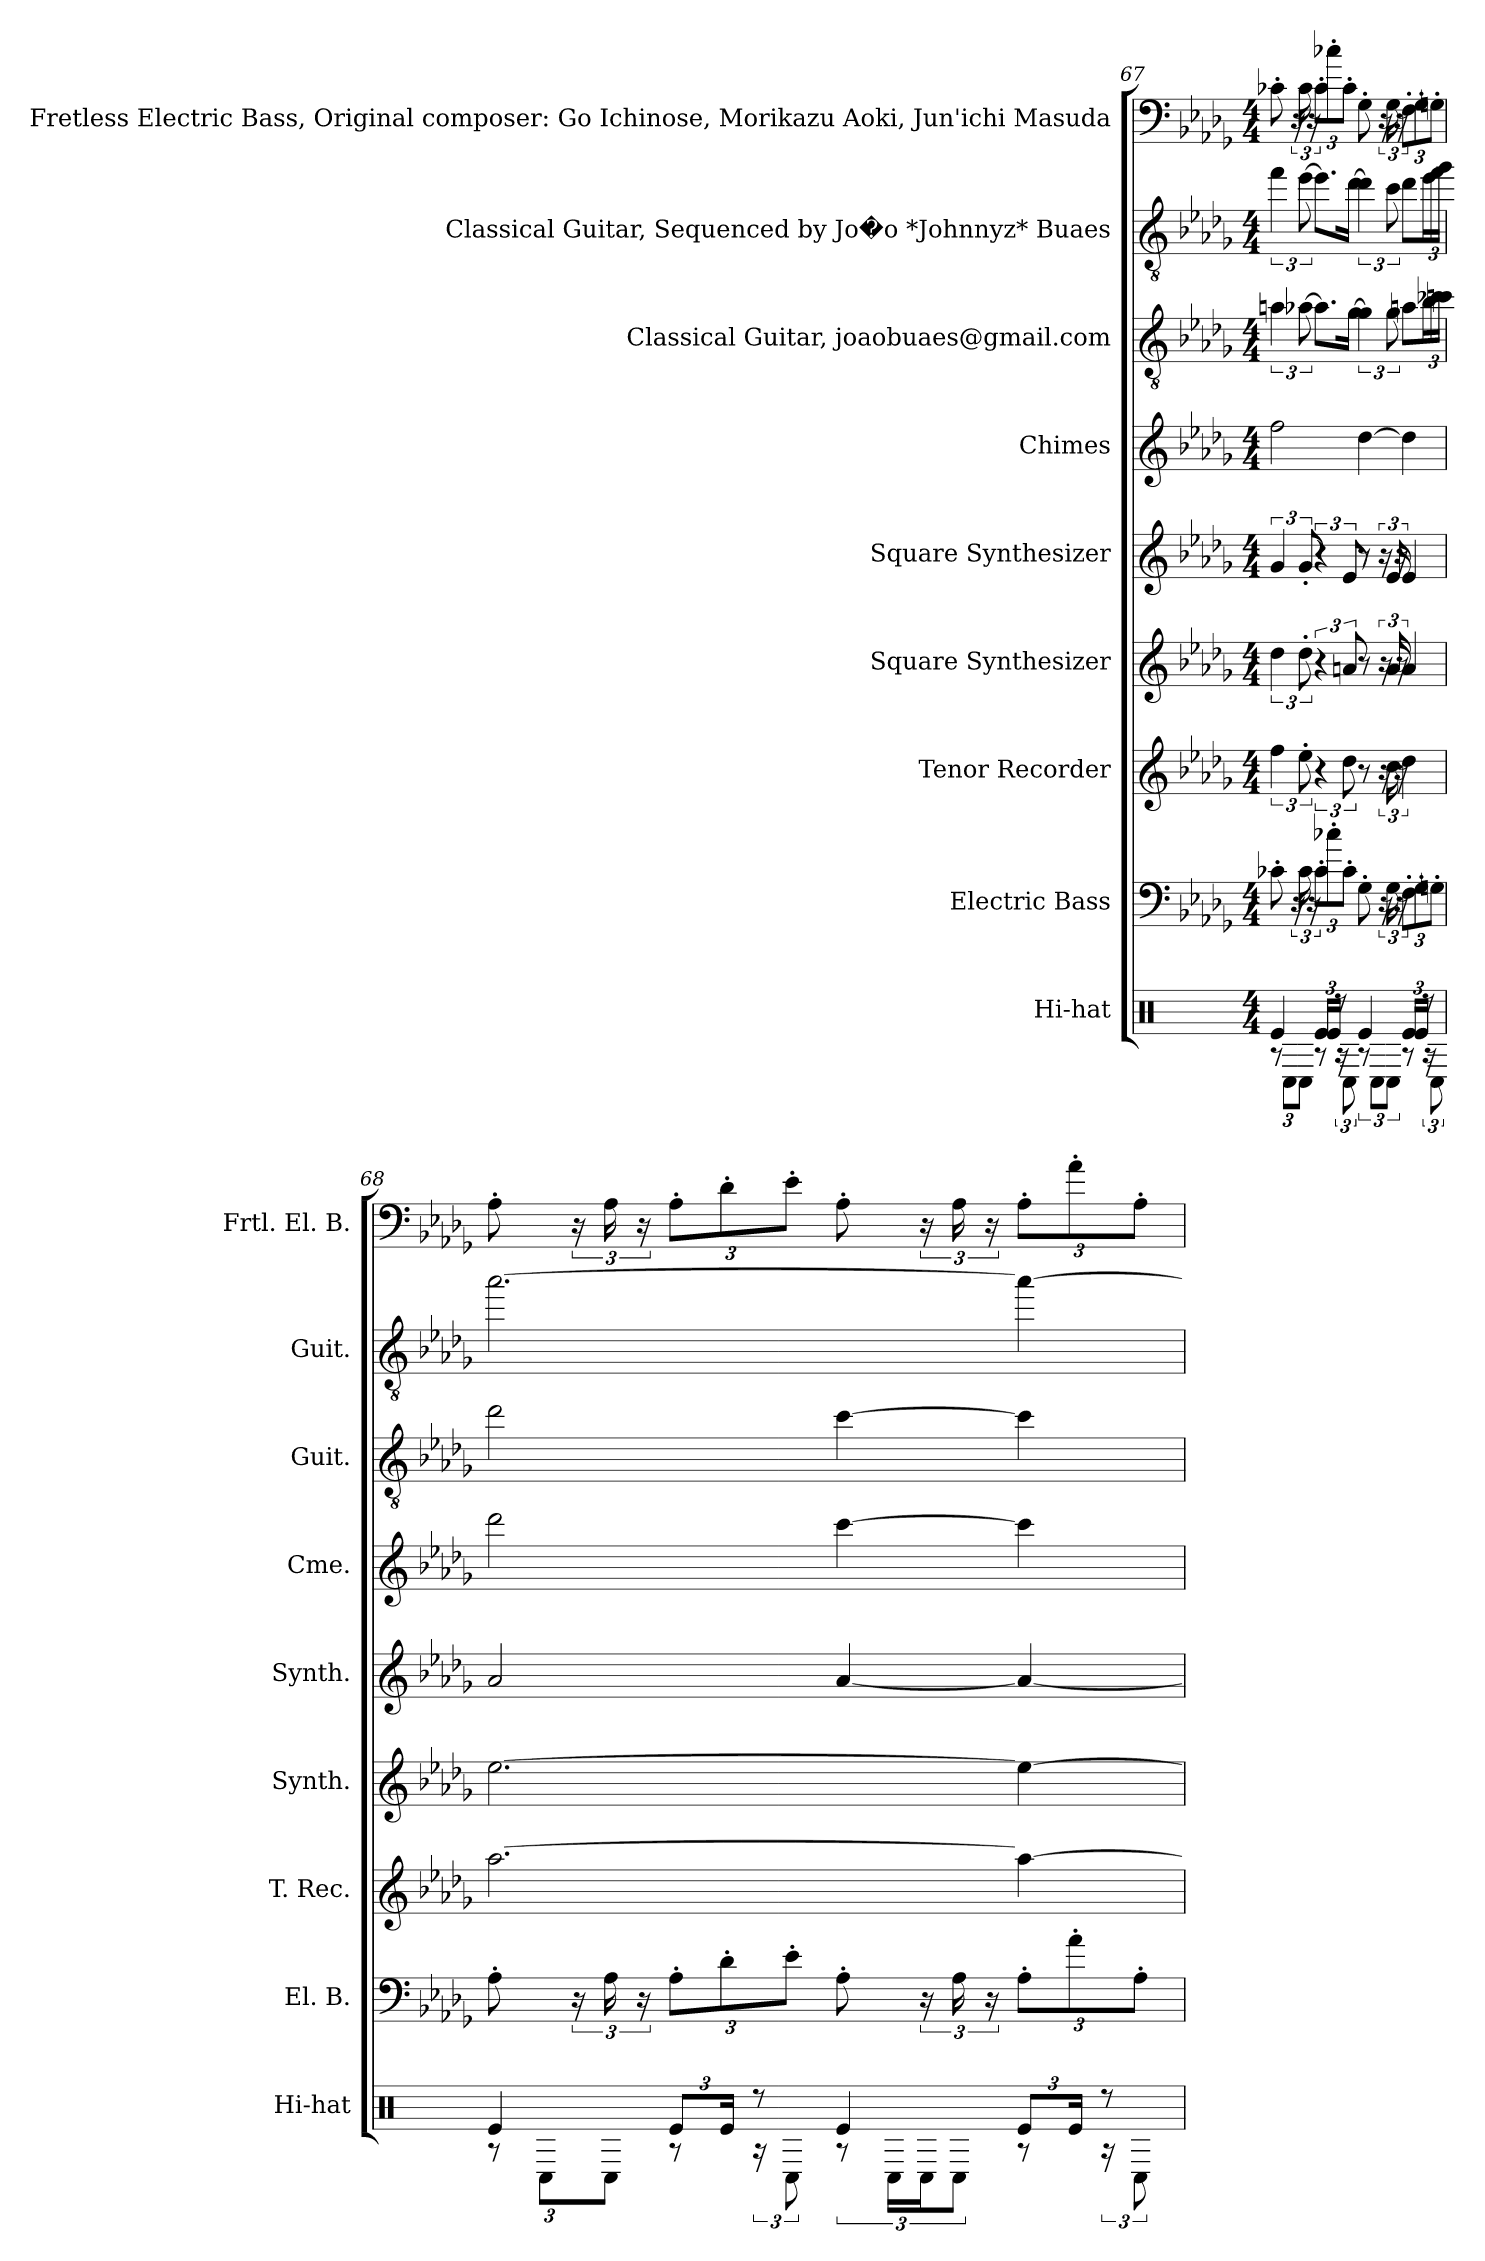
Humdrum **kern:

**kern	**kern	**kern	**kern	**kern	**kern	**kern	**kern	**kern
*part9	*part8	*part7	*part6	*part5	*part4	*part3	*part2	*part1
*staff9	*staff8	*staff7	*staff6	*staff5	*staff4	*staff3	*staff2	*staff1
*I"Hi-hat	*I"Electric Bass	*I"Tenor Recorder	*I"Square Synthesizer	*I"Square Synthesizer	*I"Chimes	*I"Classical Guitar, joaobuaes@gmail.com	*I"Classical Guitar, Sequenced by Jo�o *Johnnyz* Buaes	*I"Fretless Electric Bass, Original composer: Go Ichinose, Morikazu Aoki, Jun'ichi Masuda
*I'Hi-hat	*I'El. B.	*I'T. Rec.	*I'Synth.	*I'Synth.	*I'Cme.	*I'Guit.	*I'Guit.	*I'Frtl. El. B.
!!LO:PB:g=z
*clefX	*clefF4	*clefG2	*clefG2	*clefG2	*clefG2	*clefGv2	*clefGv2	*clefF4
*	*ITrd7c12	*	*	*	*	*	*	*ITrd7c12
*k[]	*k[b-e-a-d-g-]	*k[b-e-a-d-g-]	*k[b-e-a-d-g-]	*k[b-e-a-d-g-]	*k[b-e-a-d-g-]	*k[b-e-a-d-g-]	*k[b-e-a-d-g-]	*k[b-e-a-d-g-]
*M4/4	*M4/4	*M4/4	*M4/4	*M4/4	*M4/4	*M4/4	*M4/4	*M4/4
=67	=67	=67	=67	=67	=67	=67	=67	=67
*^	*	*	*	*	*	*	*	*
4Re/	12r	8C-X'\	6ff\	6dd-\	6g-/	2ff\	6an\	6ff\	8C-X'\
.	12RC\L	.	.	.	.	.	.	.	.
.	.	24r	.	.	.	.	.	.	24r
.	12RC\J	24C-\	12ee-'\	12dd-'\	12g-'/	.	[12a-X\	[12ee-\	24C-\
.	.	24r	.	.	.	.	.	.	24r
*Xbrackettup	*	*Xbrackettup	*	*	*	*	*	*	*Xbrackettup
12Re/L	8r	12C-'\L	6r	6r	6r	.	8.a-\L]	8.ee-\L]	12C-'\L
24Re/Jk	.	12c-X'\	.	.	.	.	.	.	12c-X'\
*	*brackettup	*	*	*	*	*	*	*	*
8r	24r	.	.	.	.	.	.	.	.
.	12RC\	12C-'\J	12dd-\	12an/	12e-/	.	.	.	12C-'\J
.	.	.	.	.	.	.	[16g-\Jk	[16dd-\Jk	.
4Re/	12r	8GG-'\	8r	8r	8r	[4dd-\	6g-\]	6dd-\]	8GG-'\
.	12RC\L	.	.	.	.	.	.	.	.
*	*	*brackettup	*	*	*	*	*	*	*brackettup
.	.	24r	24r	24r	24r	.	.	.	24r
.	12RC\J	24GG-\	24cc\	24a/	24e-/	.	12g-\	12cc\	24GG-\
.	.	24r	24r	24r	24r	.	.	.	24r
*Xbrackettup	*	*Xbrackettup	*	*	*	*	*	*	*Xbrackettup
12Re/L	8r	12FF'\L	4dd-\	4a/	4e-/	4dd-\]	8an\L	8dd-\L	12FF'\L
24Re/Jk	.	12GG-'\	.	.	.	.	.	.	12GG-'\
*	*brackettup	*	*	*	*	*	*Xbrackettup	*Xbrackettup	*
8r	24r	.	.	.	.	.	24b-\L	24ee-\L	.
.	12RC\	12GGn'\J	.	.	.	.	24cc-X\	24ff\	12GGn'\J
.	.	.	.	.	.	.	24ccn\JJ	24gg-\JJ	.
=68	=68	=68	=68	=68	=68	=68	=68	=68	=68
4Re/	12r	8AA-'\	[2.aa-\	[2.ee-\	2a-/	2ddd-\	2dd-\	[2.aa-\	8AA-'\
.	12RC\L	.	.	.	.	.	.	.	.
*	*	*brackettup	*	*	*	*	*	*	*brackettup
.	.	24r	.	.	.	.	.	.	24r
.	12RC\J	24AA-\	.	.	.	.	.	.	24AA-\
.	.	24r	.	.	.	.	.	.	24r
*Xbrackettup	*	*Xbrackettup	*	*	*	*	*	*	*Xbrackettup
12Re/L	8r	12AA-'\L	.	.	.	.	.	.	12AA-'\L
24Re/Jk	.	12D-'\	.	.	.	.	.	.	12D-'\
*	*brackettup	*	*	*	*	*	*	*	*
8r	24r	.	.	.	.	.	.	.	.
.	12RC\	12E-'\J	.	.	.	.	.	.	12E-'\J
4Re/	12r	8AA-'\	.	.	[4a-/	[4ccc\	[4cc\	.	8AA-'\
.	24RC\LL	.	.	.	.	.	.	.	.
*	*Xbrackettup	*brackettup	*	*	*	*	*	*	*brackettup
.	24RC\J	24r	.	.	.	.	.	.	24r
.	12RC\J	24AA-\	.	.	.	.	.	.	24AA-\
.	.	24r	.	.	.	.	.	.	24r
*	*	*Xbrackettup	*	*	*	*	*	*	*Xbrackettup
12Re/L	8r	12AA-'\L	4aa-\_	4ee-\_	4a-/_	4ccc\]	4cc\]	4aa-\_	12AA-'\L
24Re/Jk	.	12A-'\	.	.	.	.	.	.	12A-'\
*	*brackettup	*	*	*	*	*	*	*	*
8r	24r	.	.	.	.	.	.	.	.
.	12RC\	12AA-'\J	.	.	.	.	.	.	12AA-'\J
*v	*v	*	*	*	*	*	*	*	*
=	=	=	=	=	=	=	=	=
*-	*-	*-	*-	*-	*-	*-	*-	*-
